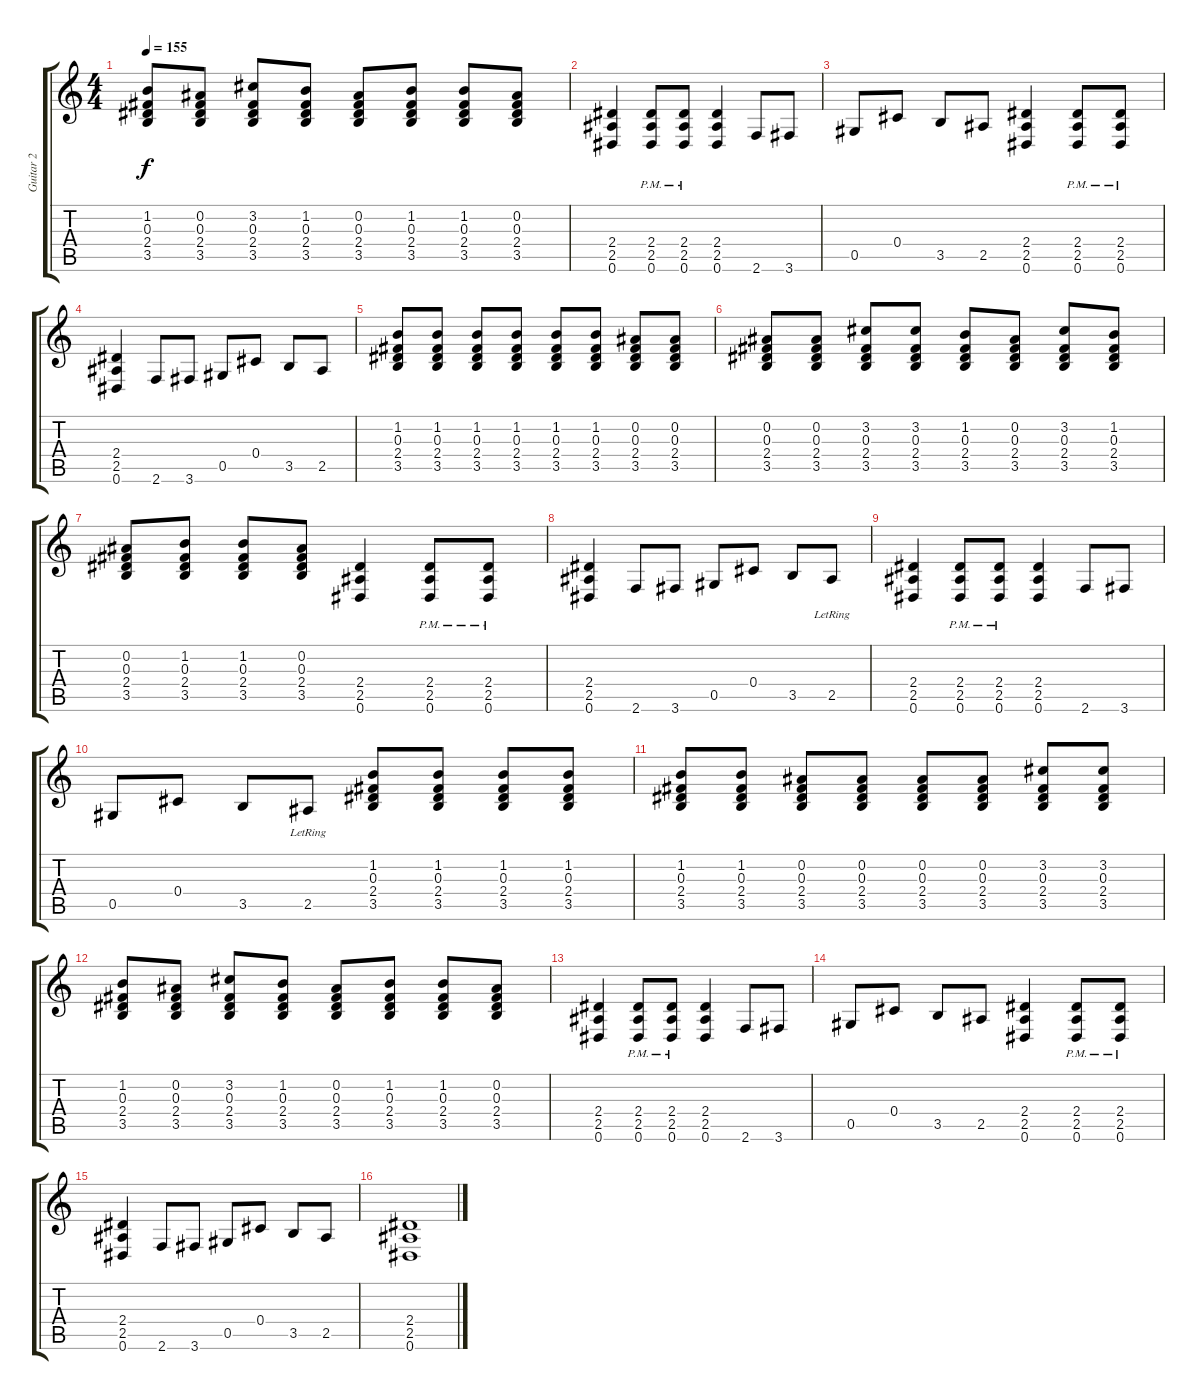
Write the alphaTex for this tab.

\track ("Guitar 2" "Guitar 2") {instrument distortionguitar}
\staff {score tabs}
\tuning (Eb4 Bb3 Gb3 Db3 Ab2 Eb2) {hide}
\ts (4 4)
\tempo 155
\clef g2
\ks c
(1.2 0.3 2.4 3.5).8{dy f} (0.2 0.3 2.4 3.5).8 (3.2 0.3 2.4 3.5).8 (1.2 0.3 2.4 3.5).8 (0.2 0.3 2.4 3.5).8 (1.2 0.3 2.4 3.5).8 (1.2 0.3 2.4 3.5).8 (0.2 0.3 2.4 3.5).8 |
(2.4 2.5 0.6).4 (2.4{pm} 2.5{pm} 0.6{pm}).8 (2.4{pm} 2.5{pm} 0.6{pm}).8 (2.4 2.5 0.6).4 2.6.8 3.6.8 |
0.5.8 0.4.8 3.5.8 2.5.8 (2.4 2.5 0.6).4 (2.4{pm} 2.5{pm} 0.6{pm}).8 (2.4{pm} 2.5{pm} 0.6{pm}).8 |
(2.4 2.5 0.6).4 2.6.8 3.6.8 0.5.8 0.4.8 3.5.8 2.5.8 |
(1.2 0.3 2.4 3.5).8 (1.2 0.3 2.4 3.5).8 (1.2 0.3 2.4 3.5).8 (1.2 0.3 2.4 3.5).8 (1.2 0.3 2.4 3.5).8 (1.2 0.3 2.4 3.5).8 (0.2 0.3 2.4 3.5).8 (0.2 0.3 2.4 3.5).8 |
(0.2 0.3 2.4 3.5).8 (0.2 0.3 2.4 3.5).8 (3.2 0.3 2.4 3.5).8 (3.2 0.3 2.4 3.5).8 (1.2 0.3 2.4 3.5).8 (0.2 0.3 2.4 3.5).8 (3.2 0.3 2.4 3.5).8 (1.2 0.3 2.4 3.5).8 |
(0.2 0.3 2.4 3.5).8 (1.2 0.3 2.4 3.5).8 (1.2 0.3 2.4 3.5).8 (0.2 0.3 2.4 3.5).8 (2.4 2.5 0.6).4 (2.4{pm} 2.5{pm} 0.6{pm}).8 (2.4{pm} 2.5{pm} 0.6{pm}).8 |
(2.4 2.5 0.6).4 2.6.8 3.6.8 0.5.8 0.4.8 3.5.8 2.5{lr}.8 |
(2.4 2.5 0.6).4 (2.4{pm} 2.5{pm} 0.6{pm}).8 (2.4{pm} 2.5{pm} 0.6{pm}).8 (2.4 2.5 0.6).4 2.6.8 3.6.8 |
0.5.8 0.4.8 3.5.8 2.5{lr}.8 (1.2 0.3 2.4 3.5).8 (1.2 0.3 2.4 3.5).8 (1.2 0.3 2.4 3.5).8 (1.2 0.3 2.4 3.5).8 |
(1.2 0.3 2.4 3.5).8 (1.2 0.3 2.4 3.5).8 (0.2 0.3 2.4 3.5).8 (0.2 0.3 2.4 3.5).8 (0.2 0.3 2.4 3.5).8 (0.2 0.3 2.4 3.5).8 (3.2 0.3 2.4 3.5).8 (3.2 0.3 2.4 3.5).8 |
(1.2 0.3 2.4 3.5).8 (0.2 0.3 2.4 3.5).8 (3.2 0.3 2.4 3.5).8 (1.2 0.3 2.4 3.5).8 (0.2 0.3 2.4 3.5).8 (1.2 0.3 2.4 3.5).8 (1.2 0.3 2.4 3.5).8 (0.2 0.3 2.4 3.5).8 |
(2.4 2.5 0.6).4 (2.4{pm} 2.5{pm} 0.6{pm}).8 (2.4{pm} 2.5{pm} 0.6{pm}).8 (2.4 2.5 0.6).4 2.6.8 3.6.8 |
0.5.8 0.4.8 3.5.8 2.5.8 (2.4 2.5 0.6).4 (2.4{pm} 2.5{pm} 0.6{pm}).8 (2.4{pm} 2.5{pm} 0.6{pm}).8 |
(2.4 2.5 0.6).4 2.6.8 3.6.8 0.5.8 0.4.8 3.5.8 2.5.8 |
(2.4 2.5 0.6).1
